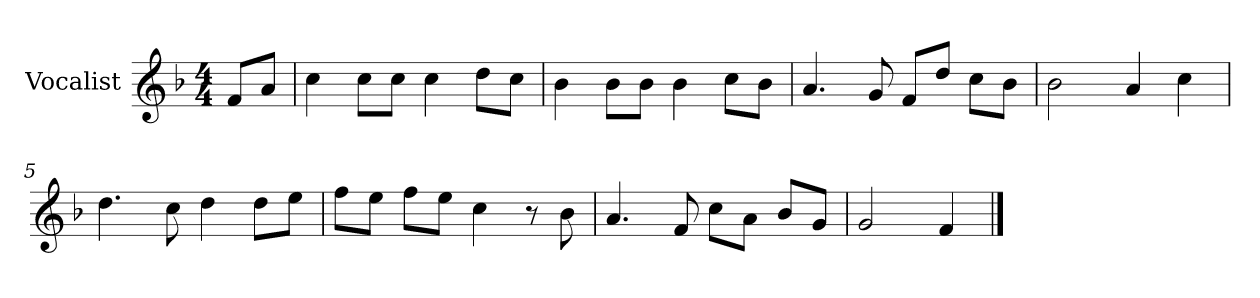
**kern
*part1
*staff1
*I"Vocalist
*k[b-]
*F:
*M4/4
=
8fL
8aJ
=1
4cc
8ccL
8ccJ
4cc
8ddL
8ccJ
=2
4b-
8b-L
8b-J
4b-
8ccL
8b-J
=3
4.a
8g
8fL
8ddJ
8ccL
8b-J
=4
2b-
4a
4cc
=5
4.dd
8cc
4dd
8ddL
8eeJ
=6
8ffL
8eeJ
8ffL
8eeJ
4cc
8r
8b-
=7
4.a
8f
8ccL
8aJ
8b-L
8gJ
=8
2g
4f
==
*-
